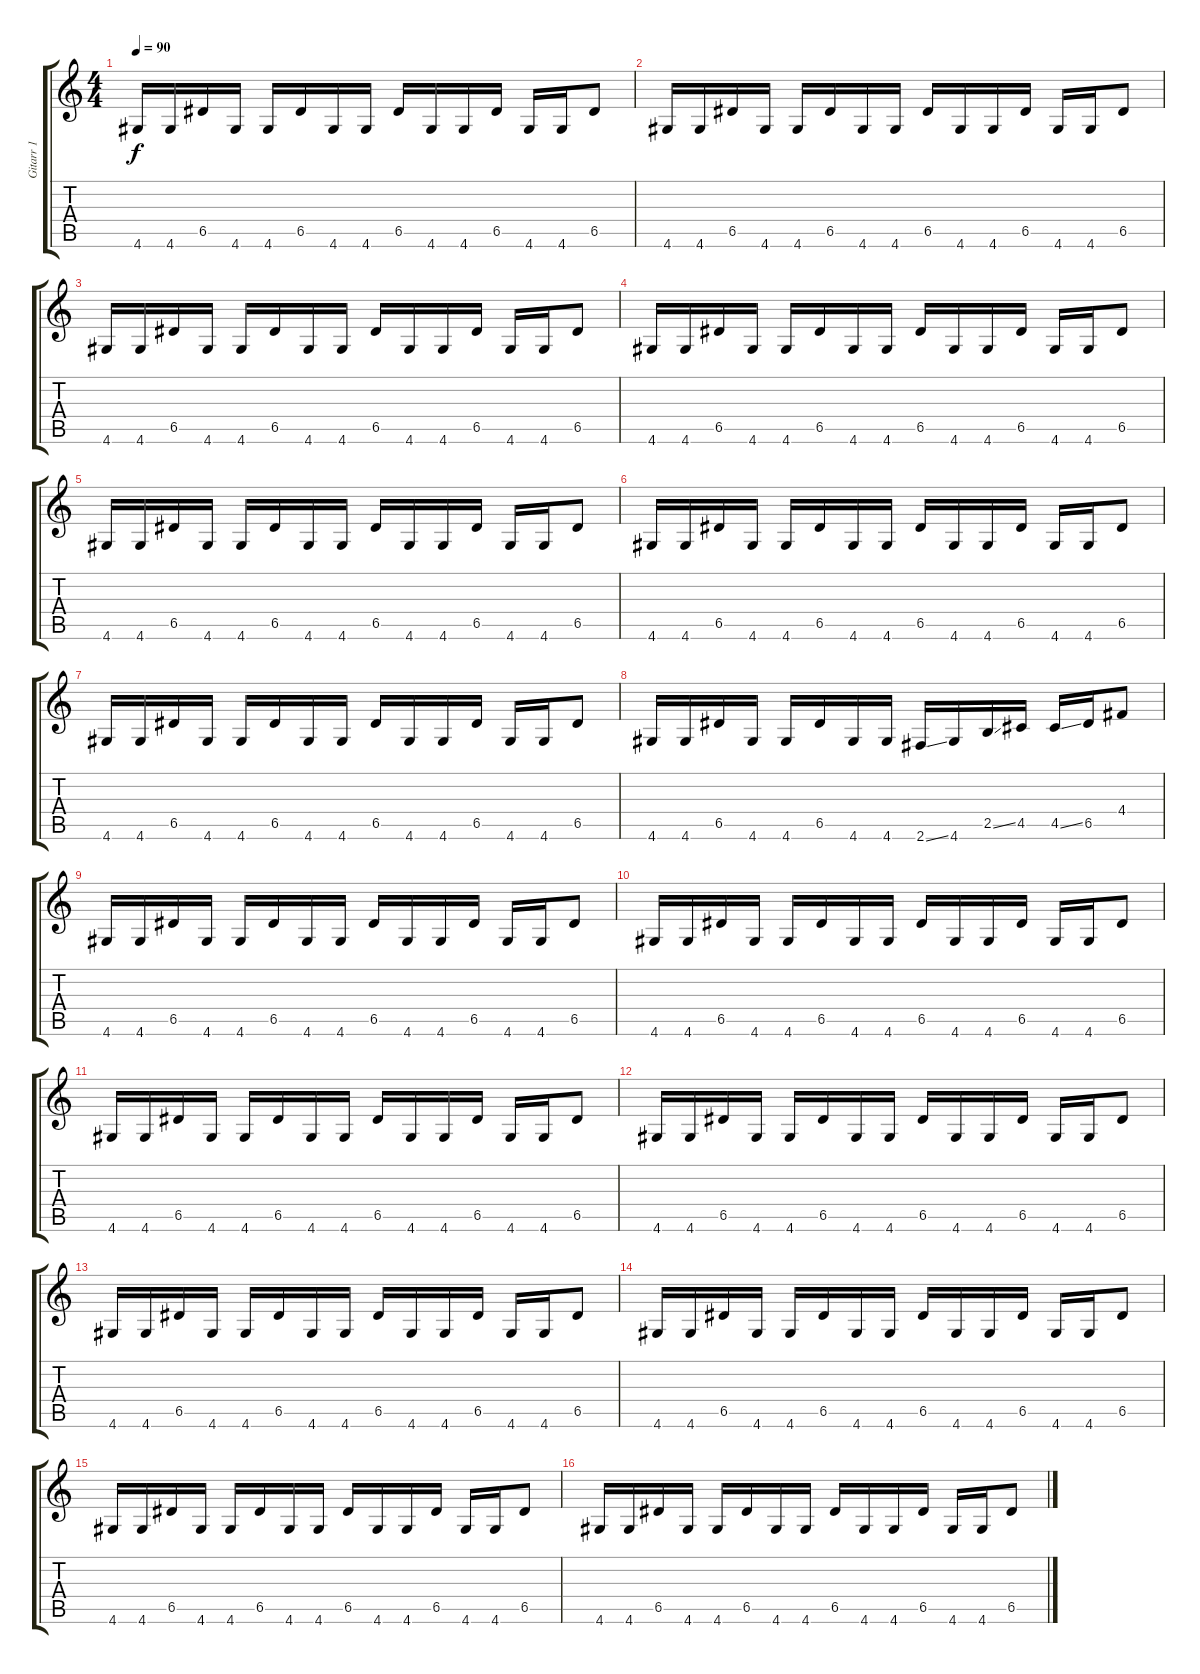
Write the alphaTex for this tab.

\track ("Gitarr 1" "Gitarr 1") {instrument distortionguitar}
\staff {score tabs}
\tuning (E4 B3 G3 D3 A2 E2) {hide}
\ts (4 4)
\tempo 90
\clef g2
\ks c
4.6.16{dy f instrument distortionguitar} 4.6.16 6.5.16 4.6.16 4.6.16 6.5.16 4.6.16 4.6.16 6.5.16 4.6.16 4.6.16 6.5.16 4.6.16 4.6.16 6.5.8 |
4.6.16 4.6.16 6.5.16 4.6.16 4.6.16 6.5.16 4.6.16 4.6.16 6.5.16 4.6.16 4.6.16 6.5.16 4.6.16 4.6.16 6.5.8 |
4.6.16 4.6.16 6.5.16 4.6.16 4.6.16 6.5.16 4.6.16 4.6.16 6.5.16 4.6.16 4.6.16 6.5.16 4.6.16 4.6.16 6.5.8 |
4.6.16 4.6.16 6.5.16 4.6.16 4.6.16 6.5.16 4.6.16 4.6.16 6.5.16 4.6.16 4.6.16 6.5.16 4.6.16 4.6.16 6.5.8 |
4.6.16 4.6.16 6.5.16 4.6.16 4.6.16 6.5.16 4.6.16 4.6.16 6.5.16 4.6.16 4.6.16 6.5.16 4.6.16 4.6.16 6.5.8 |
4.6.16 4.6.16 6.5.16 4.6.16 4.6.16 6.5.16 4.6.16 4.6.16 6.5.16 4.6.16 4.6.16 6.5.16 4.6.16 4.6.16 6.5.8 |
4.6.16 4.6.16 6.5.16 4.6.16 4.6.16 6.5.16 4.6.16 4.6.16 6.5.16 4.6.16 4.6.16 6.5.16 4.6.16 4.6.16 6.5.8 |
4.6.16 4.6.16 6.5.16 4.6.16 4.6.16 6.5.16 4.6.16 4.6.16 2.6{ss}.16 4.6.16 2.5{ss}.16 4.5.16 4.5{ss}.16 6.5.16 4.4.8 |
4.6.16 4.6.16 6.5.16 4.6.16 4.6.16 6.5.16 4.6.16 4.6.16 6.5.16 4.6.16 4.6.16 6.5.16 4.6.16 4.6.16 6.5.8 |
4.6.16 4.6.16 6.5.16 4.6.16 4.6.16 6.5.16 4.6.16 4.6.16 6.5.16 4.6.16 4.6.16 6.5.16 4.6.16 4.6.16 6.5.8 |
4.6.16 4.6.16 6.5.16 4.6.16 4.6.16 6.5.16 4.6.16 4.6.16 6.5.16 4.6.16 4.6.16 6.5.16 4.6.16 4.6.16 6.5.8 |
4.6.16 4.6.16 6.5.16 4.6.16 4.6.16 6.5.16 4.6.16 4.6.16 6.5.16 4.6.16 4.6.16 6.5.16 4.6.16 4.6.16 6.5.8 |
4.6.16 4.6.16 6.5.16 4.6.16 4.6.16 6.5.16 4.6.16 4.6.16 6.5.16 4.6.16 4.6.16 6.5.16 4.6.16 4.6.16 6.5.8 |
4.6.16 4.6.16 6.5.16 4.6.16 4.6.16 6.5.16 4.6.16 4.6.16 6.5.16 4.6.16 4.6.16 6.5.16 4.6.16 4.6.16 6.5.8 |
4.6.16 4.6.16 6.5.16 4.6.16 4.6.16 6.5.16 4.6.16 4.6.16 6.5.16 4.6.16 4.6.16 6.5.16 4.6.16 4.6.16 6.5.8 |
4.6.16 4.6.16 6.5.16 4.6.16 4.6.16 6.5.16 4.6.16 4.6.16 6.5.16 4.6.16 4.6.16 6.5.16 4.6.16 4.6.16 6.5.8
